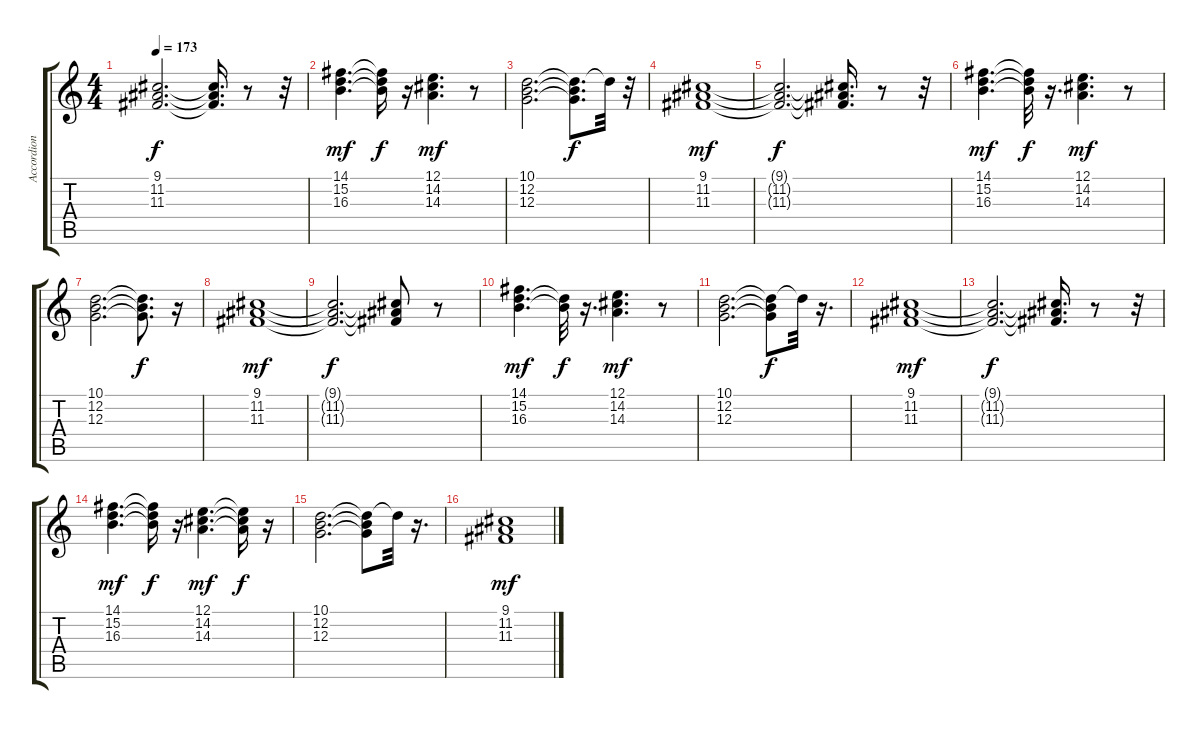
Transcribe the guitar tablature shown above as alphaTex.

\track ("Accordion Intro and Organ" "Accordion ") {instrument accordion}
\staff {score tabs}
\tuning (E4 B3 G3 D3 A2 E2) {hide}
\ts (4 4)
\tempo 173
\clef g2
\ks c
(9.1{t} 11.2{t} 11.3{t}).2{d dy f} (9.1{t} 11.2{t} 11.3{t}).16{d} r.8 r.32 |
(14.1 15.2 16.3).4{d dy mf} (14.1{t} 15.2{t} 16.3{t}).16{dy f} r.16 (12.1 14.2 14.3).4{d dy mf} r.8 |
(10.1 12.2 12.3).2{d} (10.1{t} 12.2{t} 12.3{t}).8{d dy f} 10.1{t}.32 r.32 |
(9.1 11.2 11.3).1{dy mf} |
(9.1{t} 11.2{t} 11.3{t}).2{d dy f} (9.1{t} 11.2{t} 11.3{t}).16{d} r.8 r.32 |
(14.1 15.2 16.3).4{d dy mf} (14.1{t} 15.2{t} 16.3{t}).32{dy f} r.16{d} (12.1 14.2 14.3).4{d dy mf} r.8 |
(10.1 12.2 12.3).2{d} (10.1{t} 12.2{t} 12.3{t}).8{d dy f} r.16 |
(9.1 11.2 11.3).1{dy mf} |
(9.1{t} 11.2{t} 11.3{t}).2{d dy f} (9.1{t} 11.2{t} 11.3{t}).8 r.8 |
(14.1 15.2 16.3).4{d dy mf} (15.2{t} 16.3{t}).32{dy f} r.16{d} (12.1 14.2 14.3).4{d dy mf} r.8 |
(10.1 12.2 12.3).2{d} (10.1{t} 12.2{t} 12.3{t}).8{dy f} 10.1{t}.32 r.16{d} |
(9.1 11.2 11.3).1{dy mf} |
(9.1{t} 11.2{t} 11.3{t}).2{d dy f} (9.1{t} 11.2{t} 11.3{t}).16{d} r.8 r.32 |
(14.1 15.2 16.3).4{d dy mf} (14.1{t} 15.2{t} 16.3{t}).16{dy f} r.16 (12.1 14.2 14.3).4{d dy mf} (12.1{t} 14.2{t} 14.3{t}).16{dy f} r.16 |
(10.1 12.2 12.3).2{d} (10.1{t} 12.2{t} 12.3{t}).8 10.1{t}.32 r.16{d} |
(9.1 11.2 11.3).1{dy mf}
